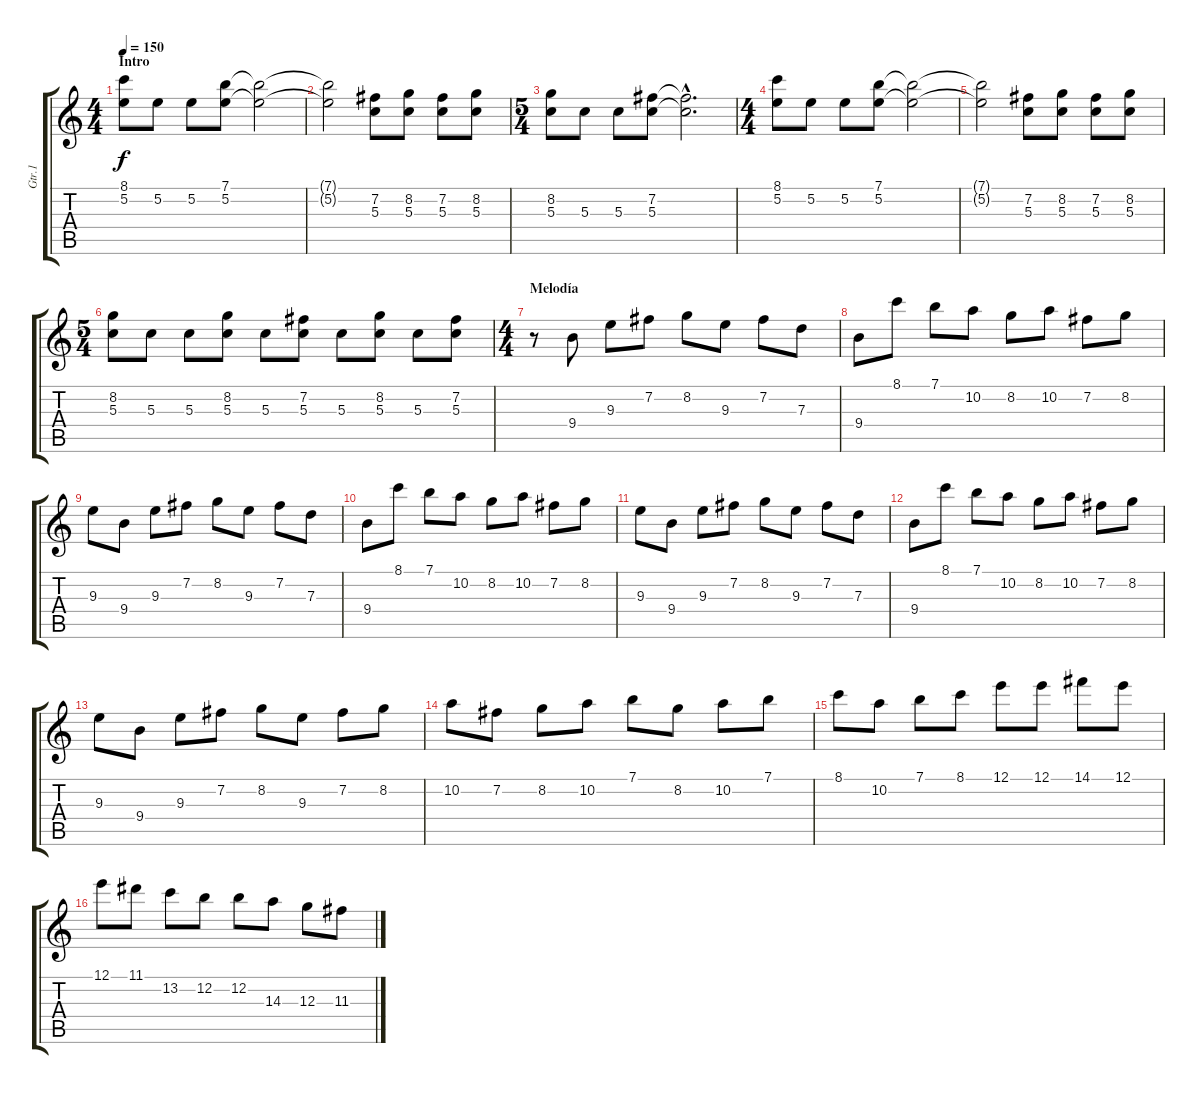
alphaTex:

\track ("Gtr.1" "Gtr.1") {instrument distortionguitar}
\staff {score tabs}
\tuning (E4 B3 G3 D3 A2 E2) {hide}
\ts (4 4)
\section ("" "Intro")
\tempo 150
\clef g2
\ks c
(8.1 5.2).8{dy f instrument distortionguitar} 5.2.8 5.2.8 (7.1 5.2).8 (7.1{t} 5.2{t}).2 |
(7.1{t} 5.2{t}).2 (7.2 5.3).8 (8.2 5.3).8 (7.2 5.3).8 (8.2 5.3).8 |
\ts (5 4)
(8.2 5.3).8 5.3.8 5.3.8 (7.2 5.3).8 (7.2{hac t} 5.3{hac t}).2{d} |
\ts (4 4)
(8.1 5.2).8 5.2.8 5.2.8 (7.1 5.2).8 (7.1{t} 5.2{t}).2 |
(7.1{t} 5.2{t}).2 (7.2 5.3).8 (8.2 5.3).8 (7.2 5.3).8 (8.2 5.3).8 |
\ts (5 4)
(8.2 5.3).8 5.3.8 5.3.8 (8.2 5.3).8 5.3.8 (7.2 5.3).8 5.3.8 (8.2 5.3).8 5.3.8 (7.2 5.3).8 |
\ts (4 4)
\section ("" "Melodía")
r.8 9.4.8 9.3.8 7.2.8 8.2.8 9.3.8 7.2.8 7.3.8 |
9.4.8 8.1.8 7.1.8 10.2.8 8.2.8 10.2.8 7.2.8 8.2.8 |
9.3.8 9.4.8 9.3.8 7.2.8 8.2.8 9.3.8 7.2.8 7.3.8 |
9.4.8 8.1.8 7.1.8 10.2.8 8.2.8 10.2.8 7.2.8 8.2.8 |
9.3.8 9.4.8 9.3.8 7.2.8 8.2.8 9.3.8 7.2.8 7.3.8 |
9.4.8 8.1.8 7.1.8 10.2.8 8.2.8 10.2.8 7.2.8 8.2.8 |
9.3.8 9.4.8 9.3.8 7.2.8 8.2.8 9.3.8 7.2.8 8.2.8 |
10.2.8 7.2.8 8.2.8 10.2.8 7.1.8 8.2.8 10.2.8 7.1.8 |
8.1.8 10.2.8 7.1.8 8.1.8 12.1.8 12.1.8 14.1.8 12.1.8 |
12.1.8 11.1.8 13.2.8 12.2.8 12.2.8 14.3.8 12.3.8 11.3.8
